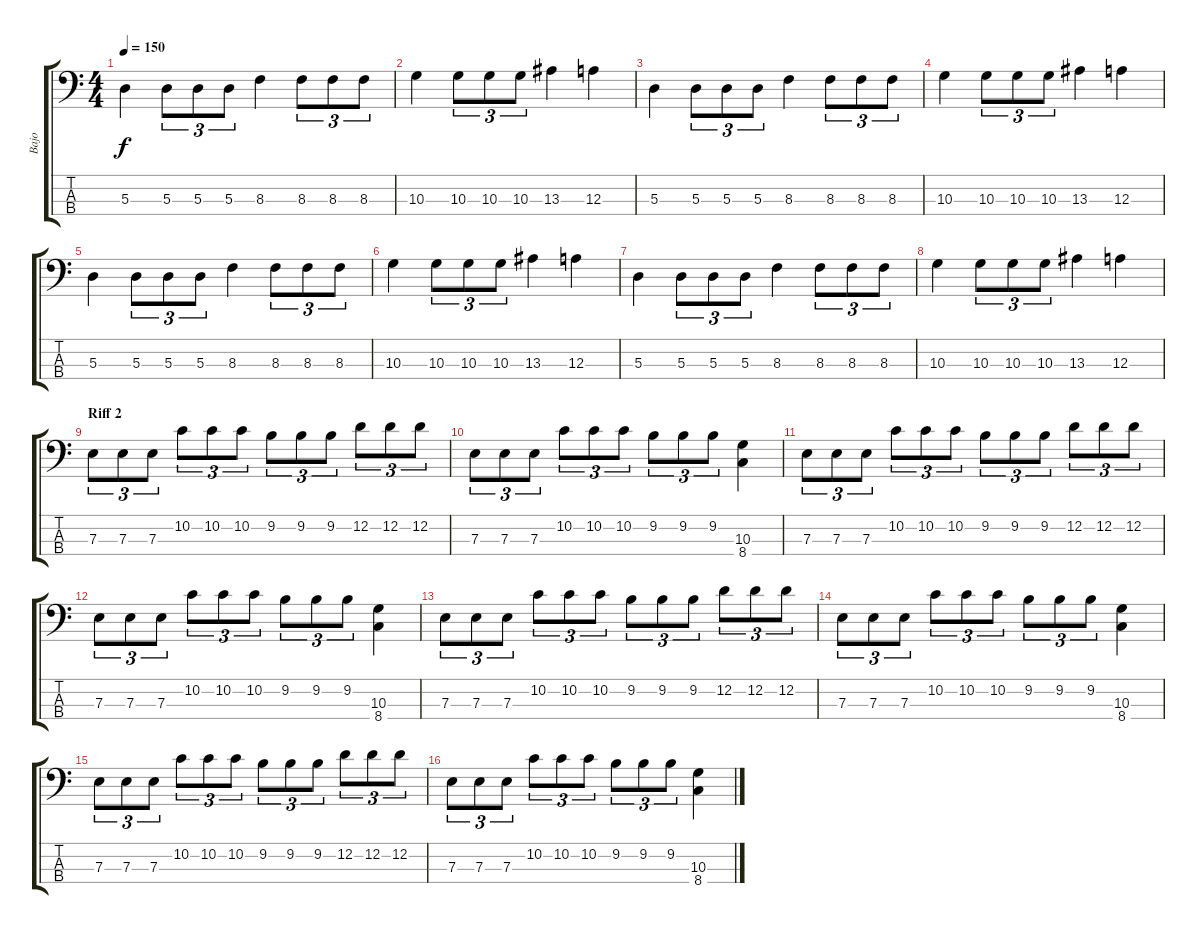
\track ("Bajo" "Bajo") {instrument electricbassfinger}
\staff {score tabs}
\tuning (G2 D2 A1 E1) {hide}
\ts (4 4)
\tempo 150
\clef f4
\ks c
5.3.4{dy f} 5.3.8{tu (3 2)} 5.3.8{tu (3 2)} 5.3.8{tu (3 2)} 8.3.4 8.3.8{tu (3 2)} 8.3.8{tu (3 2)} 8.3.8{tu (3 2)} |
10.3.4 10.3.8{tu (3 2)} 10.3.8{tu (3 2)} 10.3.8{tu (3 2)} 13.3.4 12.3.4 |
5.3.4 5.3.8{tu (3 2)} 5.3.8{tu (3 2)} 5.3.8{tu (3 2)} 8.3.4 8.3.8{tu (3 2)} 8.3.8{tu (3 2)} 8.3.8{tu (3 2)} |
10.3.4 10.3.8{tu (3 2)} 10.3.8{tu (3 2)} 10.3.8{tu (3 2)} 13.3.4 12.3.4 |
5.3.4 5.3.8{tu (3 2)} 5.3.8{tu (3 2)} 5.3.8{tu (3 2)} 8.3.4 8.3.8{tu (3 2)} 8.3.8{tu (3 2)} 8.3.8{tu (3 2)} |
10.3.4 10.3.8{tu (3 2)} 10.3.8{tu (3 2)} 10.3.8{tu (3 2)} 13.3.4 12.3.4 |
5.3.4 5.3.8{tu (3 2)} 5.3.8{tu (3 2)} 5.3.8{tu (3 2)} 8.3.4 8.3.8{tu (3 2)} 8.3.8{tu (3 2)} 8.3.8{tu (3 2)} |
10.3.4 10.3.8{tu (3 2)} 10.3.8{tu (3 2)} 10.3.8{tu (3 2)} 13.3.4 12.3.4 |
\section ("" "Riff 2")
7.3.8{tu (3 2)} 7.3.8{tu (3 2)} 7.3.8{tu (3 2)} 10.2.8{tu (3 2)} 10.2.8{tu (3 2)} 10.2.8{tu (3 2)} 9.2.8{tu (3 2)} 9.2.8{tu (3 2)} 9.2.8{tu (3 2)} 12.2.8{tu (3 2)} 12.2.8{tu (3 2)} 12.2.8{tu (3 2)} |
7.3.8{tu (3 2)} 7.3.8{tu (3 2)} 7.3.8{tu (3 2)} 10.2.8{tu (3 2)} 10.2.8{tu (3 2)} 10.2.8{tu (3 2)} 9.2.8{tu (3 2)} 9.2.8{tu (3 2)} 9.2.8{tu (3 2)} (10.3 8.4).4 |
7.3.8{tu (3 2)} 7.3.8{tu (3 2)} 7.3.8{tu (3 2)} 10.2.8{tu (3 2)} 10.2.8{tu (3 2)} 10.2.8{tu (3 2)} 9.2.8{tu (3 2)} 9.2.8{tu (3 2)} 9.2.8{tu (3 2)} 12.2.8{tu (3 2)} 12.2.8{tu (3 2)} 12.2.8{tu (3 2)} |
7.3.8{tu (3 2)} 7.3.8{tu (3 2)} 7.3.8{tu (3 2)} 10.2.8{tu (3 2)} 10.2.8{tu (3 2)} 10.2.8{tu (3 2)} 9.2.8{tu (3 2)} 9.2.8{tu (3 2)} 9.2.8{tu (3 2)} (10.3 8.4).4 |
7.3.8{tu (3 2)} 7.3.8{tu (3 2)} 7.3.8{tu (3 2)} 10.2.8{tu (3 2)} 10.2.8{tu (3 2)} 10.2.8{tu (3 2)} 9.2.8{tu (3 2)} 9.2.8{tu (3 2)} 9.2.8{tu (3 2)} 12.2.8{tu (3 2)} 12.2.8{tu (3 2)} 12.2.8{tu (3 2)} |
7.3.8{tu (3 2)} 7.3.8{tu (3 2)} 7.3.8{tu (3 2)} 10.2.8{tu (3 2)} 10.2.8{tu (3 2)} 10.2.8{tu (3 2)} 9.2.8{tu (3 2)} 9.2.8{tu (3 2)} 9.2.8{tu (3 2)} (10.3 8.4).4 |
7.3.8{tu (3 2)} 7.3.8{tu (3 2)} 7.3.8{tu (3 2)} 10.2.8{tu (3 2)} 10.2.8{tu (3 2)} 10.2.8{tu (3 2)} 9.2.8{tu (3 2)} 9.2.8{tu (3 2)} 9.2.8{tu (3 2)} 12.2.8{tu (3 2)} 12.2.8{tu (3 2)} 12.2.8{tu (3 2)} |
7.3.8{tu (3 2)} 7.3.8{tu (3 2)} 7.3.8{tu (3 2)} 10.2.8{tu (3 2)} 10.2.8{tu (3 2)} 10.2.8{tu (3 2)} 9.2.8{tu (3 2)} 9.2.8{tu (3 2)} 9.2.8{tu (3 2)} (10.3 8.4).4
